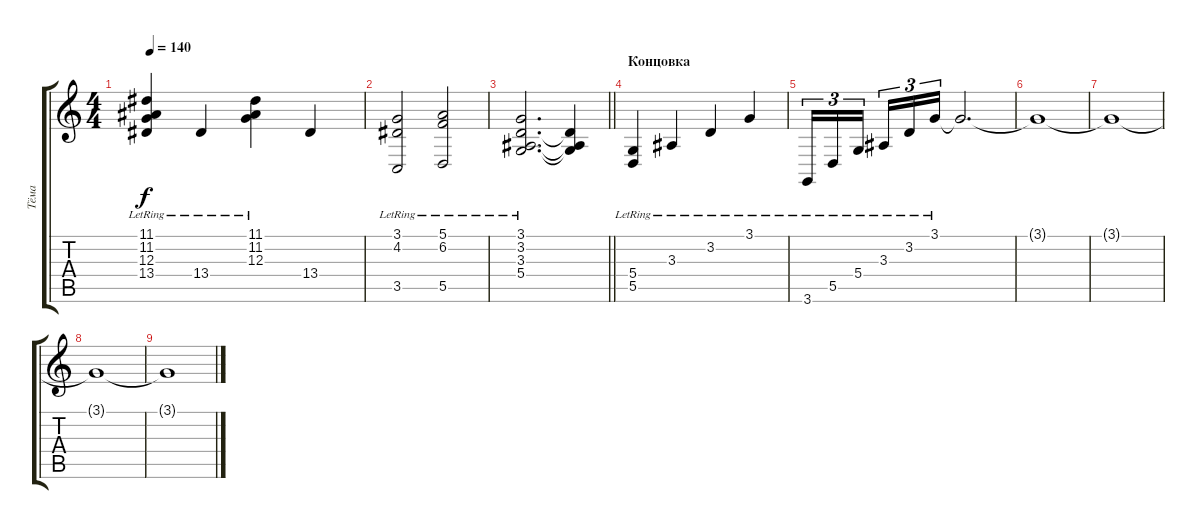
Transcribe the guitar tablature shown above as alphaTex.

\track ("Тёма" "Тёма") {instrument acousticgrandpiano}
\staff {score tabs}
\tuning (E4 B3 G3 D3 A2 E2) {hide}
\ts (4 4)
\tempo 140
\clef g2
\ks c
(11.1{lr} 11.2{lr} 12.3{lr} 13.4{lr}).4{dy f} 13.4{lr}.4 (11.1{lr} 11.2{lr} 12.3{lr}).4 13.4.4 |
(3.1{lr} 4.2{lr} 3.5{lr}).2 (5.1{lr} 6.2{lr} 5.5{lr}).2 |
\barLineRight lightlight
(3.1{lr} 3.2{lr} 3.3{lr} 5.4{lr}).2{d} (3.2{t} 3.3{t} 5.4{t}).4 |
\section ("" "Концовка")
(5.4{lr} 5.5).4 3.3{lr}.4 3.2{lr}.4 3.1{lr}.4 |
3.6{lr}.16{tu (3 2)} 5.5{lr}.16{tu (3 2)} 5.4{lr}.16{tu (3 2) beam splitsecondary} 3.3{lr}.16{tu (3 2)} 3.2{lr}.16{tu (3 2)} 3.1{lr}.16{tu (3 2)} 3.1{t}.2{d} |
3.1{t}.1 |
3.1{t}.1 |
3.1{t}.1 |
3.1{t}.1
